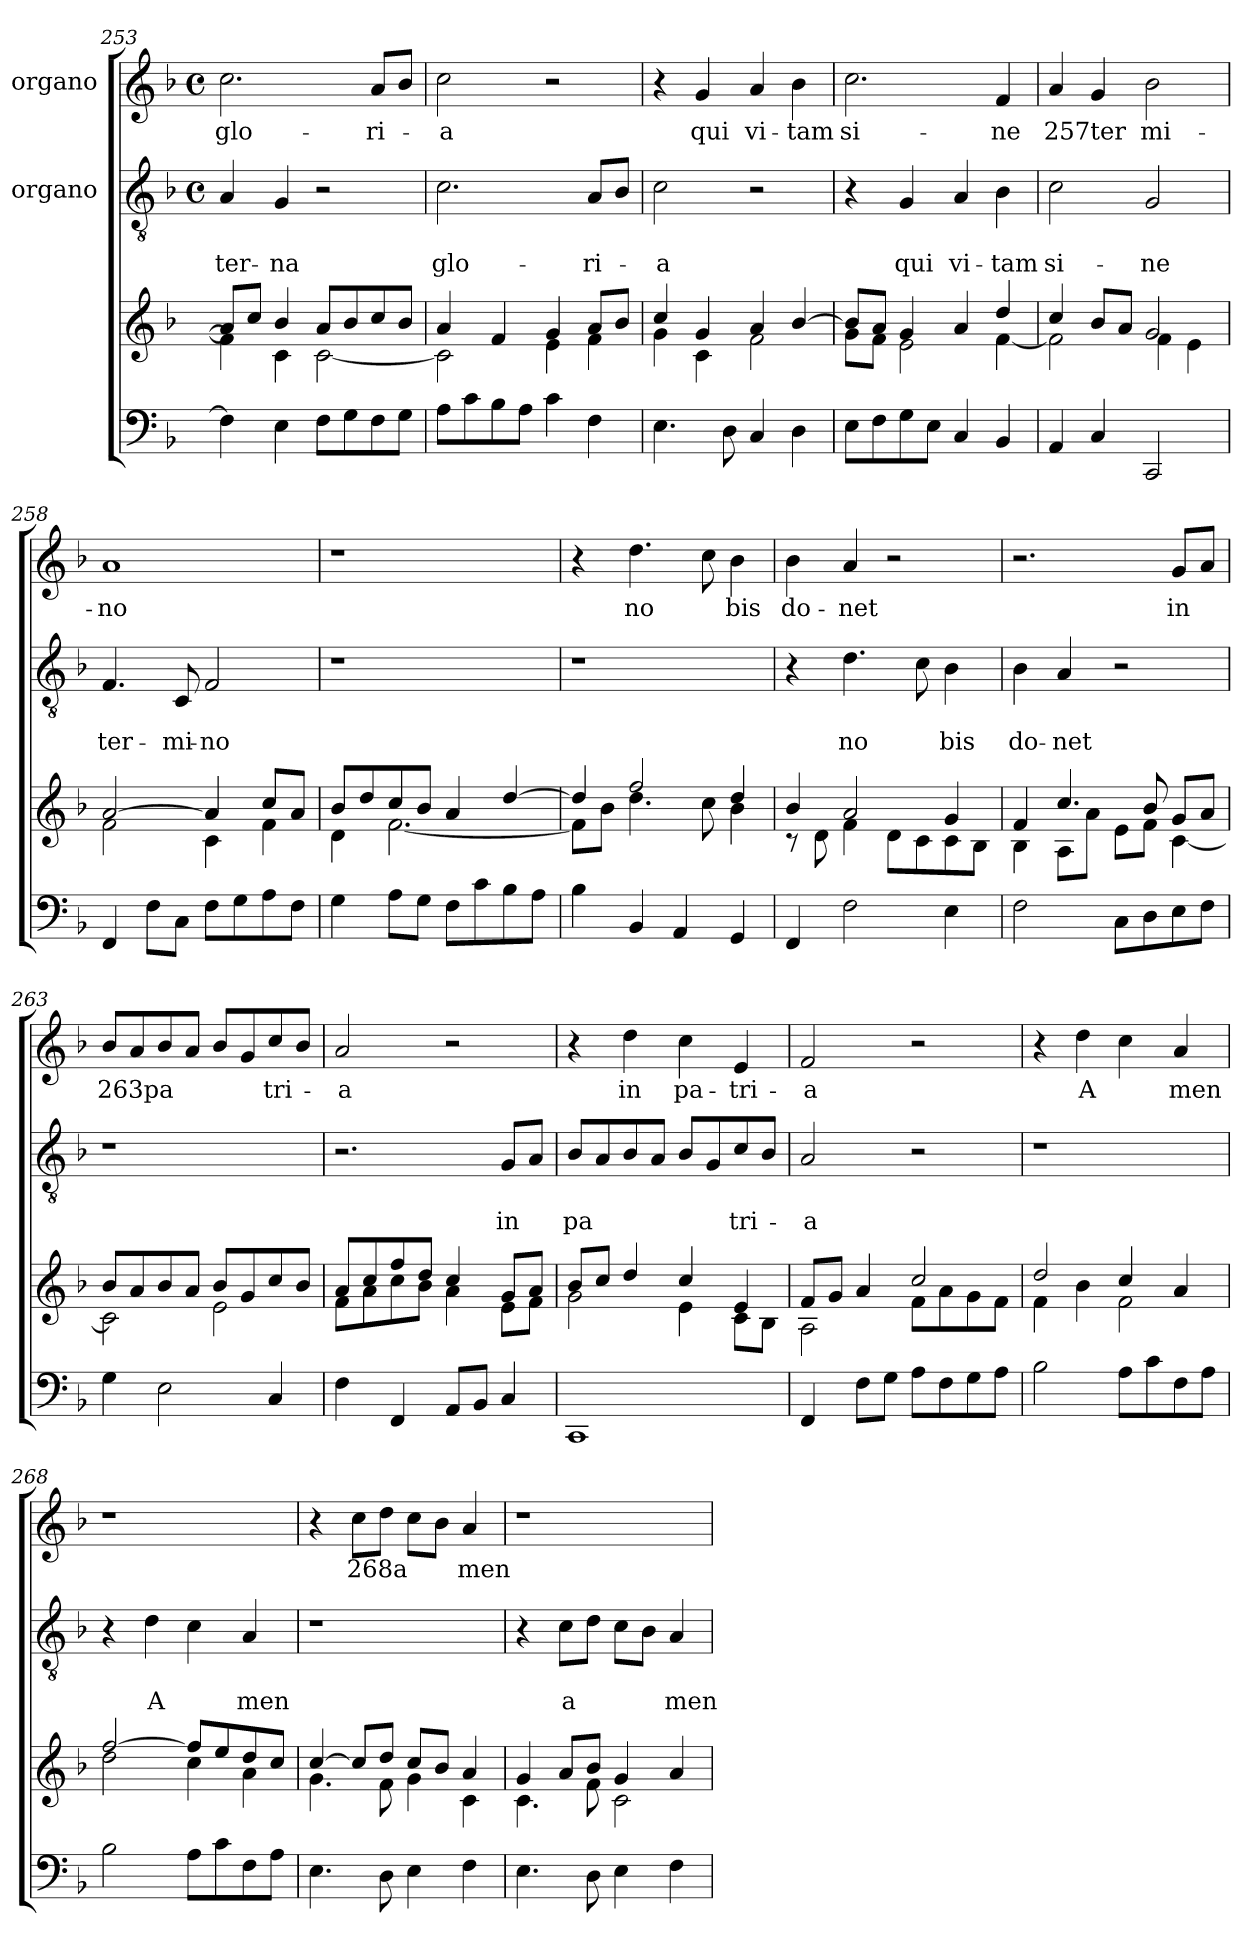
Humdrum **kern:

**kern	**kern	**kern	**text	**text	**kern	**text
*part4	*part3	*part2	*part2	*part2	*part1	*part1
*staff4	*staff3	*staff2	*staff2	*staff2	*staff1	*staff1
*	*	*I"organo	*	*	*I"organo	*
*clefF4	*clefG2	*clefGv2	*	*	*clefG2	*
*k[b-]	*k[b-]	*k[b-]	*	*	*k[b-]	*
*F:	*F:	*F:	*	*	*F:	*
*	*	*M4/4	*	*	*M4/4	*
*	*	*met(c)	*	*	*met(c)	*
=253	=253	=253	=253	=253	=253	=253
*	*^	*	*	*	*	*
!	!	!	!	!	!LO:LY:b	!	!LO:LY:b
4F\]	8a/L]	4f\]	4A/	.	-ter-	2.cc\	glo-
.	8cc/J	.	.	.	.	.	.
!	!	!	!	!	!LO:LY:b	!	!
4E\	4b-/	4c\	4G/	.	-na	.	.
8F\L	8a/L	[<2c\	2r	.	.	.	.
8G\	8b-/	.	.	.	.	.	.
!	!	!	!	!	!	!	!LO:LY:b
8F\	8cc/	.	.	.	.	8a/L	-ri-
8G\J	8b-/J	.	.	.	.	8b-/J	.
=254	=254	=254	=254	=254	=254	=254	=254
!	!	!	!	!	!LO:LY:b	!	!LO:LY:b
8A\L	4a/	2c\]	2.c\	.	glo-	2cc\	-a
8c\	.	.	.	.	.	.	.
8B-\	4f/	.	.	.	.	.	.
8A\J	.	.	.	.	.	.	.
4c\	4g/	4e\	.	.	.	2r	.
!	!	!	!	!	!LO:LY:b	!	!
4F\	8a/L	4f\	8A/L	.	-ri-	.	.
.	8b-/J	.	8B-/J	.	.	.	.
=255	=255	=255	=255	=255	=255	=255	=255
!	!	!	!	!	!LO:LY:b	!	!
4.E\	4cc/	4g\	2c\	.	-a	4r	.
!	!	!	!	!	!	!	!LO:LY:b
.	4g/	4c\	.	.	.	4g/	qui
8D\	.	.	.	.	.	.	.
!	!	!	!	!	!	!	!LO:LY:b
4C/	4a/	2f\	2r	.	.	4a/	vi-
!	!	!	!	!	!	!	!LO:LY:b
4D\	[>4b-/	.	.	.	.	4b-\	-tam
=256	=256	=256	=256	=256	=256	=256	=256
!	!	!	!	!	!	!	!LO:LY:b
8E\L	8b-/L]	8g\L	4r	.	.	2.cc\	si-
8F\	8a/J	8f\J	.	.	.	.	.
!	!	!	!	!	!LO:LY:b	!	!
8G\	4g/	2e\	4G/	.	qui	.	.
8E\J	.	.	.	.	.	.	.
!	!	!	!	!	!LO:LY:b	!	!
4C/	4a/	.	4A/	.	vi-	.	.
!	!	!	!	!	!LO:LY:b	!	!LO:LY:b
4BB-/	4dd/	[>4f\	4B-\	.	-tam	4f/	-ne
!!LO:PB:g=z
=257	=257	=257	=257	=257	=257	=257	=257
!	!	!	!	!	!LO:LY:b	!	!LO:LY:b:rj
4AA/	4cc/	2f\]	2c\	.	si-	4a/	257ter
4C/	8b-/L	.	.	.	.	4g/	.
.	8a/J	.	.	.	.	.	.
!	!	!	!	!	!LO:LY:b	!	!LO:LY:b
2CC/	(2g/	4f\	2G/	.	-ne	2b-\	mi-
.	.	4e\	.	.	.	.	.
=258	=258	=258	=258	=258	=258	=258	=258
!	!	!	!	!	!LO:LY:b	!	!LO:LY:b
4FF/	[>2a/	2f\	4.F/	.	ter-	1a	-no
8F\L	.	.	.	.	.	.	.
!	!	!	!	!	!LO:LY:b	!	!
8C\J	.	.	8C/	.	-mi-	.	.
!	!	!	!	!	!LO:LY:b:rj	!	!
8F\L	4a/]	4c\	2F/	.	-no	.	.
8G\	.	.	.	.	.	.	.
8A\	8cc/L	4f\	.	.	.	.	.
8F\J	8a/J	.	.	.	.	.	.
=259	=259	=259	=259	=259	=259	=259	=259
4G\	8b-/L	4d\	1r	.	.	1r	.
.	8dd/	.	.	.	.	.	.
8A\L	8cc/	[<2.f\	.	.	.	.	.
8G\J	8b-/J	.	.	.	.	.	.
8F\L	4a/	.	.	.	.	.	.
8c\	.	.	.	.	.	.	.
8B-\	[>4dd/	.	.	.	.	.	.
8A\J	.	.	.	.	.	.	.
=260	=260	=260	=260	=260	=260	=260	=260
4B-\	4dd/]	8f\L]	1r	.	.	4r	.
.	.	8b-\J	.	.	.	.	.
!	!	!	!	!	!	!	!LO:LY:b
4BB-/	2ff/	4.dd\	.	.	.	4.dd\	no
4AA/	.	.	.	.	.	.	.
.	.	8cc\	.	.	.	8cc\	.
!	!	!	!	!	!	!	!LO:LY:b
4GG/	4dd/	4b-\	.	.	.	4b-\	bis
=261	=261	=261	=261	=261	=261	=261	=261
!	!	!	!	!	!	!	!LO:LY:b
4FF/	4b-/	8rc	4r	.	.	4b-\	do-
.	.	8d\	.	.	.	.	.
!	!	!	!	!	!LO:LY:b	!	!LO:LY:b
2F\	2a/	4f\	4.d\	.	no	4a/	-net
.	.	8d\L	.	.	.	2r	.
.	.	8c\	8c\	.	.	.	.
!	!	!	!	!	!LO:LY:b	!	!
4E\	4g/	8c\	4B-\	.	bis	.	.
.	.	8B-\J	.	.	.	.	.
=262	=262	=262	=262	=262	=262	=262	=262
!	!	!	!	!	!LO:LY:b	!	!
2F\	4f/	4B-\	4B-\	.	do-	2.r	.
!	!	!	!	!	!LO:LY:b	!	!
.	4.cc/	8A\L	4A/	.	-net	.	.
.	.	8a\J	.	.	.	.	.
8C\L	.	8e\L	2r	.	.	.	.
8D\	8b-/	8f\J	.	.	.	.	.
!	!	!	!	!	!	!	!LO:LY:b
8E\	8g/L	[<4c\	.	.	.	8g/L	in
8F\J	8a/J	.	.	.	.	8a/J	.
!!LO:LB:g=z
=263	=263	=263	=263	=263	=263	=263	=263
!	!	!	!	!	!	!	!LO:LY:b:rj
4G\	8b-/L	2c\]	1r	.	.	8b-/L	263pa
.	8a/	.	.	.	.	8a/	.
2E\	8b-/	.	.	.	.	8b-/	.
.	8a/J	.	.	.	.	8a/J	.
.	8b-/L	2e\	.	.	.	8b-/L	.
.	8g/	.	.	.	.	8g/	.
!	!	!	!	!	!	!	!LO:LY:b
4C/	8cc/	.	.	.	.	8cc/	tri-
.	8b-/J	.	.	.	.	8b-/J	.
=264	=264	=264	=264	=264	=264	=264	=264
!	!	!	!	!	!	!	!LO:LY:b
4F\	8a/L	8f\L	2.r	.	.	2a/	-a
.	8cc/	8a\	.	.	.	.	.
4FF/	8ff/	8cc\	.	.	.	.	.
.	8dd/J	8b-\J	.	.	.	.	.
8AA/L	4cc/	4a\	.	.	.	2r	.
8BB-/J	.	.	.	.	.	.	.
!	!	!	!	!	!LO:LY:b	!	!
4C/	8g/L	8e\L	8G/L	.	in	.	.
.	8a/J	8f\J	8A/J	.	.	.	.
=265	=265	=265	=265	=265	=265	=265	=265
!	!	!	!	!	!LO:LY:b	!	!
1CC	8b-/L	2g\	8B-/L	.	pa	4r	.
.	8cc/J	.	8A/	.	.	.	.
!	!	!	!	!	!	!	!LO:LY:b
.	4dd/	.	8B-/	.	.	4dd\	in
.	.	.	8A/J	.	.	.	.
!	!	!	!	!	!	!	!LO:LY:b
.	4cc/	4e\	8B-/L	.	.	4cc\	pa-
.	.	.	8G/	.	.	.	.
!	!	!	!	!	!LO:LY:b	!	!LO:LY:b
.	4e/	8c\L	8c/	.	tri-	4e/	-tri-
.	.	8B-\J	8B-/J	.	.	.	.
=266	=266	=266	=266	=266	=266	=266	=266
!	!	!	!	!	!LO:LY:b	!	!LO:LY:b
4FF/	8f/L	2A\	2A/	.	-a	2f/	-a
.	8g/J	.	.	.	.	.	.
8F\L	4a/	.	.	.	.	.	.
8G\J	.	.	.	.	.	.	.
8A\L	2cc/	8f\L	2r	.	.	2r	.
8F\	.	8a\	.	.	.	.	.
8G\	.	8g\	.	.	.	.	.
8A\J	.	8f\J	.	.	.	.	.
=267	=267	=267	=267	=267	=267	=267	=267
2B-\	2dd/	4f\	1r	.	.	4r	.
!	!	!	!	!	!	!	!LO:LY:b
.	.	4b-\	.	.	.	4dd\	A
8A\L	4cc/	2f\	.	.	.	4cc\	.
8c\	.	.	.	.	.	.	.
!	!	!	!	!	!	!	!LO:LY:b
8F\	4a/	.	.	.	.	4a/	men
8A\J	.	.	.	.	.	.	.
!!LO:LB:g=z
=268	=268	=268	=268	=268	=268	=268	=268
2B-\	[>2ff/	2dd\	4r	.	.	1r	.
!	!	!	!	!	!LO:LY:b	!	!
.	.	.	4d\	.	A	.	.
8A\L	8ff/L]	4cc\	4c\	.	.	.	.
8c\	8ee/	.	.	.	.	.	.
!	!	!	!	!	!LO:LY:b	!	!
8F\	8dd/	4a\	4A/	.	men	.	.
8A\J	8cc/J	.	.	.	.	.	.
=269	=269	=269	=269	=269	=269	=269	=269
4.E\	[>4cc/	4.g\	1r	.	.	4r	.
!	!	!	!	!	!	!	!LO:LY:b:rj
.	8cc/L]	.	.	.	.	8cc\L	268a
8D\	8dd/J	8f\	.	.	.	8dd\J	.
4E\	8cc/L	4g\	.	.	.	8cc\L	.
.	8b-/J	.	.	.	.	8b-\J	.
!	!	!	!	!	!	!	!LO:LY:b
4F\	4a/	4c\	.	.	.	4a/	men
=270	=270	=270	=270	=270	=270	=270	=270
4.E\	4g/	4.c\	4r	.	.	1r	.
!	!	!	!	!	!LO:LY:b	!	!
.	8a/L	.	8c\L	.	a	.	.
8D\	8b-/J	8f\	8d\J	.	.	.	.
4E\	4g/	2c\	8c\L	.	.	.	.
.	.	.	8B-\J	.	.	.	.
!	!	!	!	!	!LO:LY:b	!	!
4F\	4a/	.	4A/	.	men	.	.
*	*v	*v	*	*	*	*	*
=	=	=	=	=	=	=
*-	*-	*-	*-	*-	*-	*-
